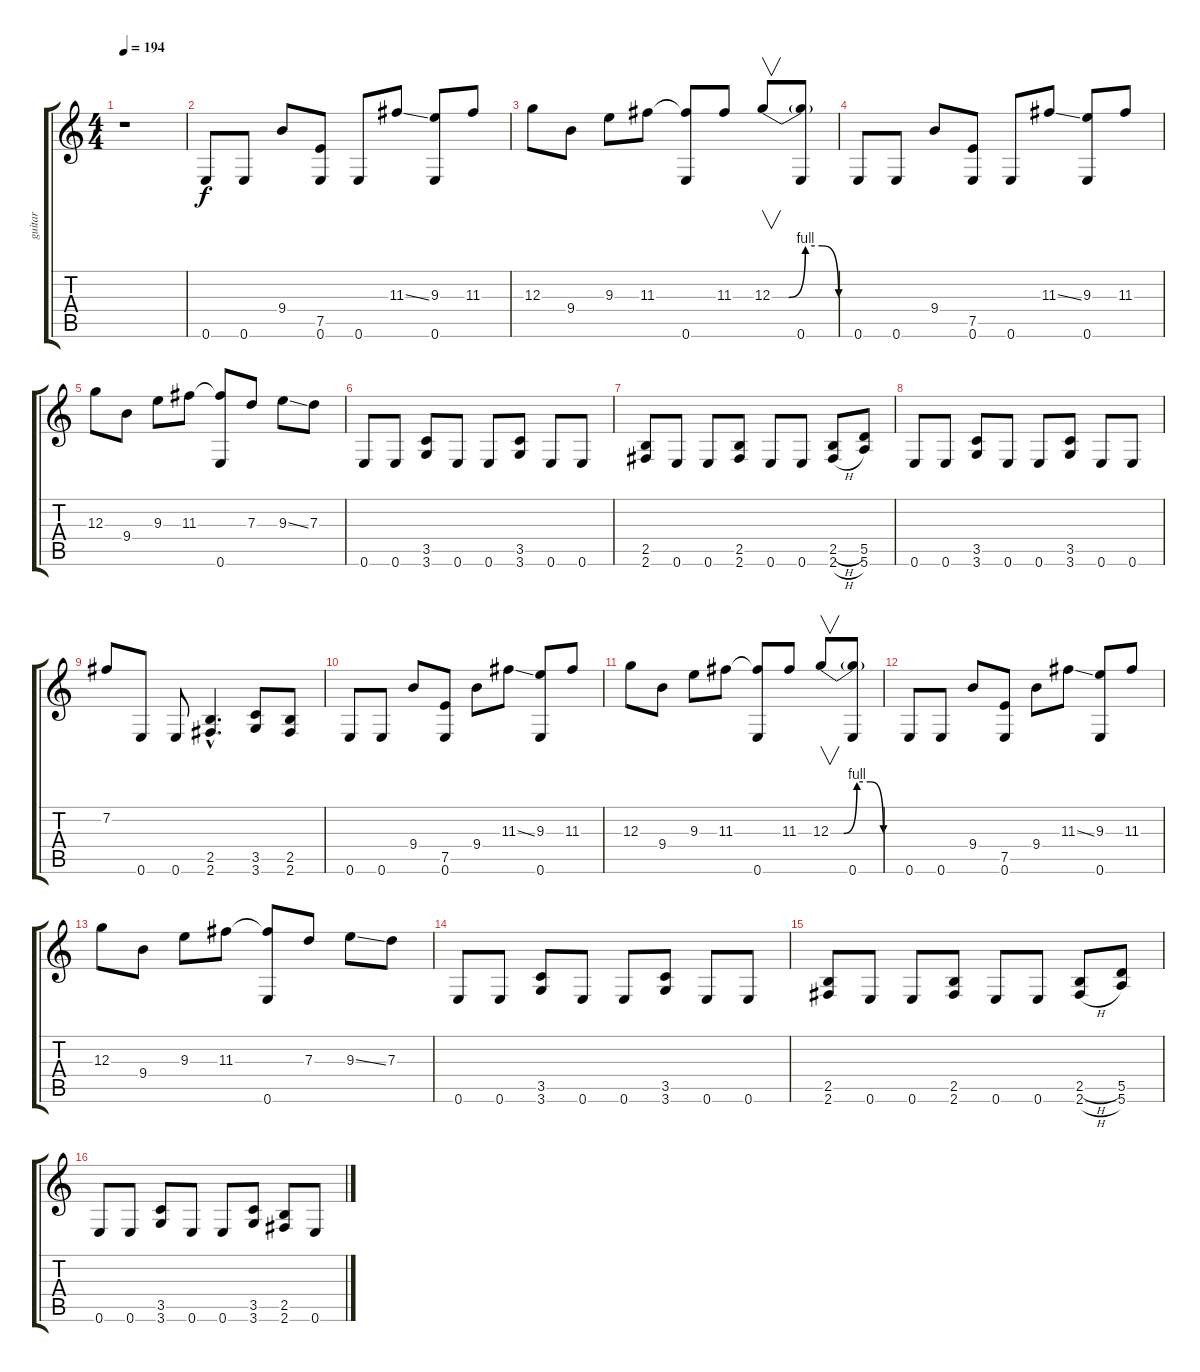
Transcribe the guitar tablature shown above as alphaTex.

\track ("guitar" "guitar") {instrument overdrivenguitar}
\staff {score tabs}
\tuning (E4 B3 G3 D3 A2 E2) {hide}
\ts (4 4)
\tempo 194
\clef g2
\ks c
r.1{dy f} |
0.6.8 0.6.8 9.4.8 (7.5 0.6).8 0.6.8 11.3{ss}.8 (9.3 0.6).8 11.3.8 |
12.3.8 9.4.8 9.3.8 11.3.8 (11.3{t} 0.6).8 11.3.8 12.3{be (custom 0 0 15 0 30 4 45 4 60 0)}.8{v} (12.3{t} 0.6).8 |
0.6.8 0.6.8 9.4.8 (7.5 0.6).8 0.6.8 11.3{ss}.8 (9.3 0.6).8 11.3.8 |
12.3.8 9.4.8 9.3.8 11.3.8 (11.3{t} 0.6).8 7.3.8 9.3{ss}.8 7.3.8 |
0.6.8 0.6.8 (3.5 3.6).8 0.6.8 0.6.8 (3.5 3.6).8 0.6.8 0.6.8 |
(2.5 2.6).8 0.6.8 0.6.8 (2.5 2.6).8 0.6.8 0.6.8 (2.5{h} 2.6{h}).8 (5.5 5.6).8 |
0.6.8 0.6.8 (3.5 3.6).8 0.6.8 0.6.8 (3.5 3.6).8 0.6.8 0.6.8 |
7.2.8 0.6.8 0.6.8 (2.5{hac} 2.6{hac}).4{d} (3.5 3.6).8 (2.5 2.6).8 |
0.6.8 0.6.8 9.4.8 (7.5 0.6).8 9.4.8 11.3{ss}.8 (9.3 0.6).8 11.3.8 |
12.3.8 9.4.8 9.3.8 11.3.8 (11.3{t} 0.6).8 11.3.8 12.3{be (custom 0 0 15 0 30 4 45 4 60 0)}.8{v} (12.3{t} 0.6).8 |
0.6.8 0.6.8 9.4.8 (7.5 0.6).8 9.4.8 11.3{ss}.8 (9.3 0.6).8 11.3.8 |
12.3.8 9.4.8 9.3.8 11.3.8 (11.3{t} 0.6).8 7.3.8 9.3{ss}.8 7.3.8 |
0.6.8 0.6.8 (3.5 3.6).8 0.6.8 0.6.8 (3.5 3.6).8 0.6.8 0.6.8 |
(2.5 2.6).8 0.6.8 0.6.8 (2.5 2.6).8 0.6.8 0.6.8 (2.5{h} 2.6{h}).8 (5.5 5.6).8 |
0.6.8 0.6.8 (3.5 3.6).8 0.6.8 0.6.8 (3.5 3.6).8 (2.5 2.6).8 0.6.8
